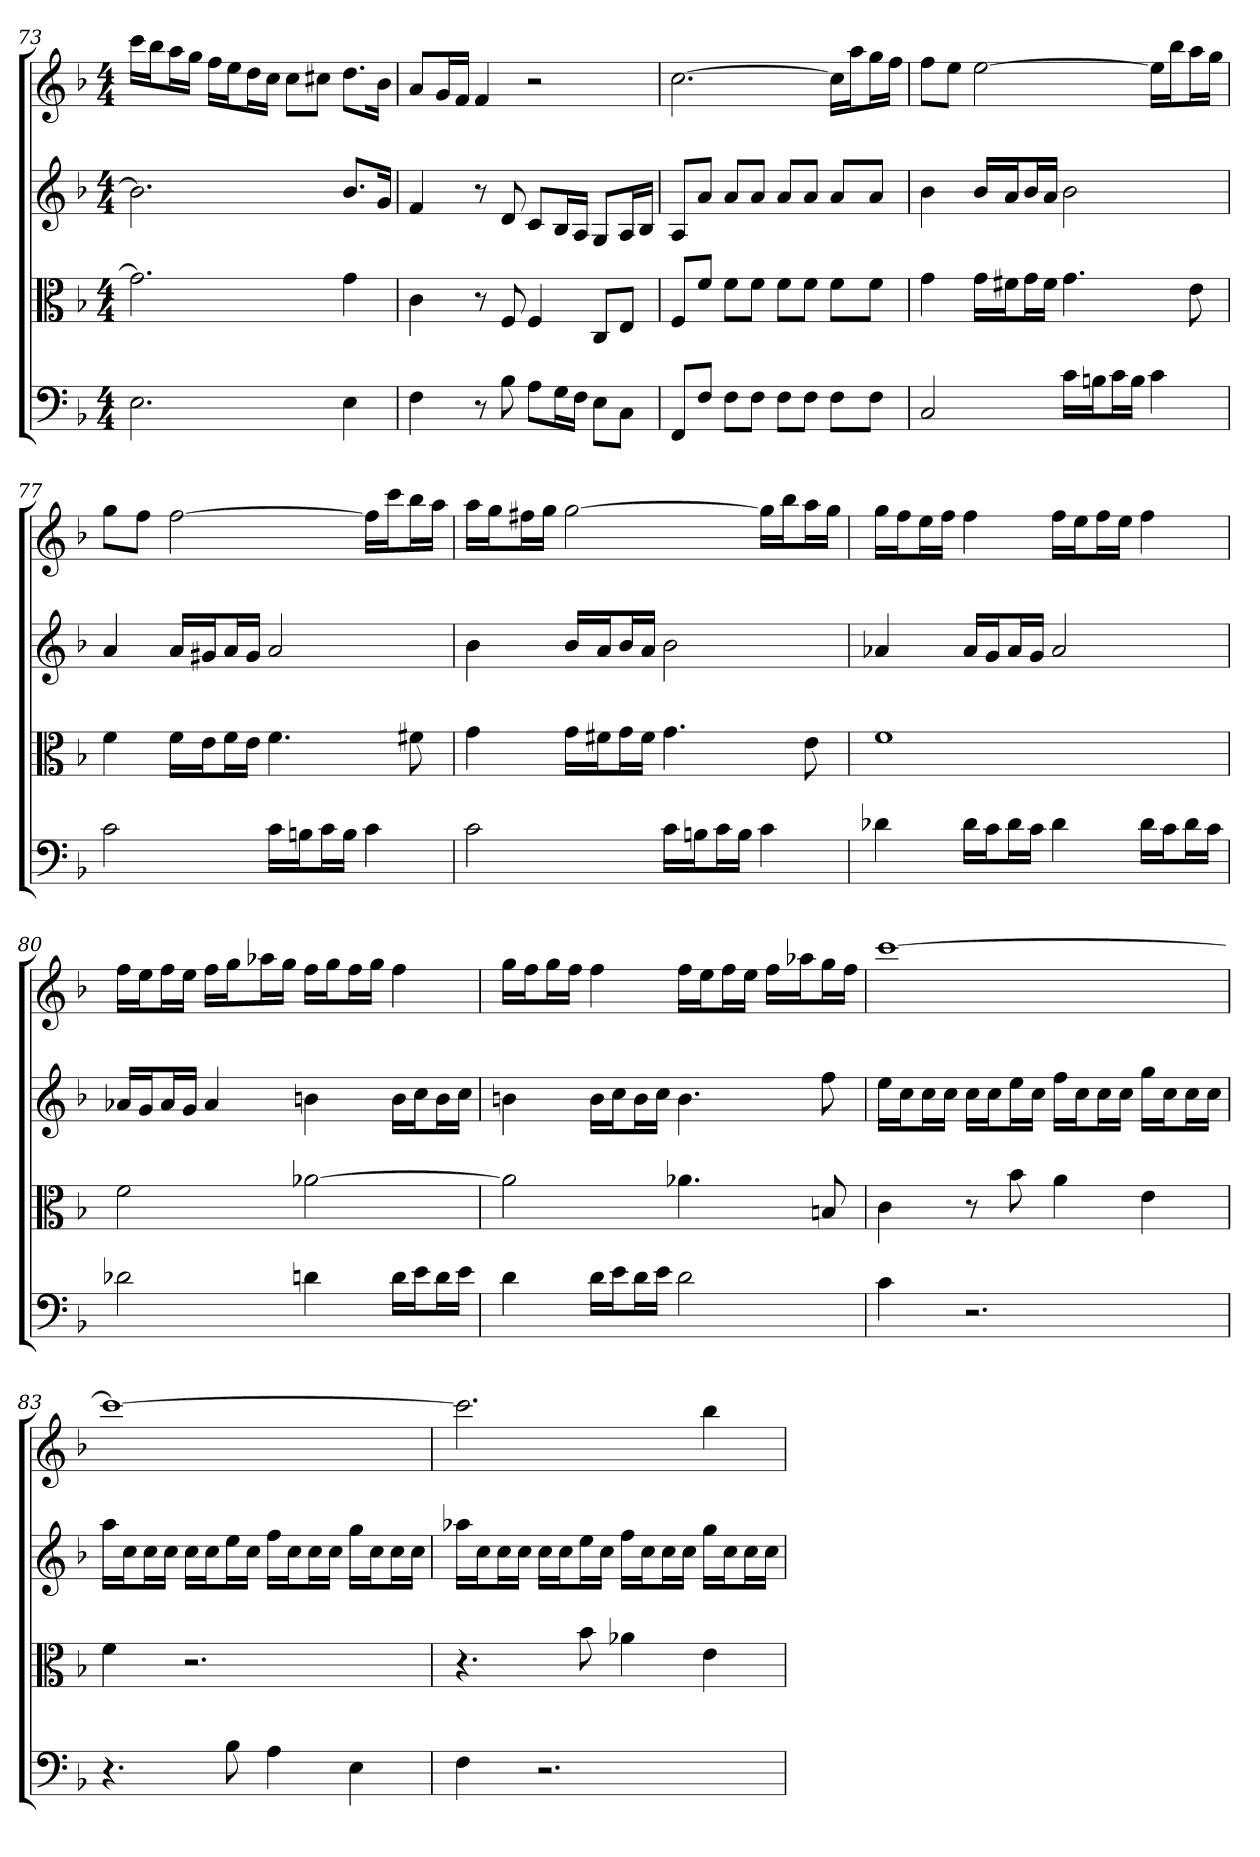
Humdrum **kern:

**kern	**kern	**kern	**kern
*part4	*part3	*part2	*part1
*staff4	*staff3	*staff2	*staff1
*clefF4	*clefC3	*	*
*k[b-]	*k[b-]	*k[b-]	*k[b-]
*F:	*F:	*F:	*F:
*M4/4	*M4/4	*M4/4	*M4/4
=73	=73	=73	=73
2.E	2.g]	2.b-]	16cccLL
.	.	.	16bb-J
.	.	.	16aaL
.	.	.	16ggJJ
.	.	.	16ffLL
.	.	.	16eeJ
.	.	.	16ddL
.	.	.	16ccJJ
.	.	.	8ccL
.	.	.	8cc#XJ
4E	4g	8.b-L	8.ddL
.	.	16gJk	16b-Jk
=74	=74	=74	=74
4F	4c	4f	8aL
.	.	.	16gL
.	.	.	16fJJ
8r	8r	8r	4f
8B-	8F	8d	.
8A\L	4F	8cL	2r
16G\L	.	16B-L	.
16F\JJ	.	16AJJ	.
8E\L	8C/L	8GL	.
8C\J	8E/J	16AL	.
.	.	16B-JJ	.
=75	=75	=75	=75
8FF/L	8F/L	8AL	[2.cc
8F/J	8f/J	8aJ	.
8F\L	8f\L	8aL	.
8F\J	8f\J	8aJ	.
8F\L	8f\L	8aL	.
8F\J	8f\J	8aJ	.
8F\L	8f\L	8aL	16ccLL]
.	.	.	16aaJ
8F\J	8f\J	8aJ	16ggL
.	.	.	16ffJJ
=76	=76	=76	=76
2C	4g	4b-	8ffL
.	.	.	8eeJ
.	16g\LL	16b-LL	[2ee
.	16f#X\J	16aJ	.
.	16g\L	16b-L	.
.	16f#\JJ	16aJJ	.
16c\LL	4.g	2b-	.
16Bn\J	.	.	.
16c\L	.	.	.
16B\JJ	.	.	.
4c	.	.	16eeLL]
.	.	.	16bb-J
.	8e	.	16aaL
.	.	.	16ggJJ
=77	=77	=77	=77
2c	4f	4a	8ggL
.	.	.	8ffJ
.	16f\LL	16aLL	[2ff
.	16e\J	16g#XJ	.
.	16f\L	16aL	.
.	16e\JJ	16g#JJ	.
16c\LL	4.f	2a	.
16Bn\J	.	.	.
16c\L	.	.	.
16B\JJ	.	.	.
4c	.	.	16ffLL]
.	.	.	16cccJ
.	8f#X	.	16bb-L
.	.	.	16aaJJ
=78	=78	=78	=78
2c	4g	4b-	16aaLL
.	.	.	16ggJ
.	.	.	16ff#XL
.	.	.	16ggJJ
.	16g\LL	16b-LL	[2gg
.	16f#X\J	16aJ	.
.	16g\L	16b-L	.
.	16f#\JJ	16aJJ	.
16c\LL	4.g	2b-	.
16Bn\J	.	.	.
16c\L	.	.	.
16B\JJ	.	.	.
4c	.	.	16ggLL]
.	.	.	16bb-J
.	8e	.	16aaL
.	.	.	16ggJJ
=79	=79	=79	=79
4d-X	1f	4a-X	16ggLL
.	.	.	16ffJ
.	.	.	16eeL
.	.	.	16ffJJ
16d-\LL	.	16a-LL	4ff
16c\J	.	16gJ	.
16d-\L	.	16a-L	.
16c\JJ	.	16gJJ	.
4d-	.	2a-	16ffLL
.	.	.	16eeJ
.	.	.	16ffL
.	.	.	16eeJJ
16d-\LL	.	.	4ff
16c\J	.	.	.
16d-\L	.	.	.
16c\JJ	.	.	.
=80	=80	=80	=80
2d-X	2f	16a-XLL	16ffLL
.	.	16gJ	16eeJ
.	.	16a-L	16ffL
.	.	16gJJ	16eeJJ
.	.	4a-	16ffLL
.	.	.	16ggJ
.	.	.	16aa-XL
.	.	.	16ggJJ
4dn	[2a-X	4bn	16ffLL
.	.	.	16ggJ
.	.	.	16ffL
.	.	.	16ggJJ
16d\LL	.	16bLL	4ff
16e\J	.	16ccJ	.
16d\L	.	16bL	.
16e\JJ	.	16ccJJ	.
=81	=81	=81	=81
4d	2a-]	4bn	16ggLL
.	.	.	16ffJ
.	.	.	16ggL
.	.	.	16ffJJ
16d\LL	.	16bLL	4ff
16e\J	.	16ccJ	.
16d\L	.	16bL	.
16e\JJ	.	16ccJJ	.
2d	4.a-X	4.b	16ffLL
.	.	.	16eeJ
.	.	.	16ffL
.	.	.	16eeJJ
.	.	.	16ffLL
.	.	.	16aa-XJ
.	8Bn	8ff	16ggL
.	.	.	16ffJJ
=82	=82	=82	=82
4c	4c	16eeLL	[1ccc
.	.	16ccJ	.
.	.	16ccL	.
.	.	16ccJJ	.
2.r	8r	16ccLL	.
.	.	16ccJ	.
.	8b-	16eeL	.
.	.	16ccJJ	.
.	4a	16ffLL	.
.	.	16ccJ	.
.	.	16ccL	.
.	.	16ccJJ	.
.	4e	16ggLL	.
.	.	16ccJ	.
.	.	16ccL	.
.	.	16ccJJ	.
=83	=83	=83	=83
4.r	4f	16aaLL	1ccc_
.	.	16ccJ	.
.	.	16ccL	.
.	.	16ccJJ	.
.	2.r	16ccLL	.
.	.	16ccJ	.
8B-	.	16eeL	.
.	.	16ccJJ	.
4A	.	16ffLL	.
.	.	16ccJ	.
.	.	16ccL	.
.	.	16ccJJ	.
4E	.	16ggLL	.
.	.	16ccJ	.
.	.	16ccL	.
.	.	16ccJJ	.
=84	=84	=84	=84
4F	4.r	16aa-XLL	2.ccc]
.	.	16ccJ	.
.	.	16ccL	.
.	.	16ccJJ	.
2.r	.	16ccLL	.
.	.	16ccJ	.
.	8b-	16eeL	.
.	.	16ccJJ	.
.	4a-X	16ffLL	.
.	.	16ccJ	.
.	.	16ccL	.
.	.	16ccJJ	.
.	4e	16ggLL	4bb-
.	.	16ccJ	.
.	.	16ccL	.
.	.	16ccJJ	.
=	=	=	=
*-	*-	*-	*-
